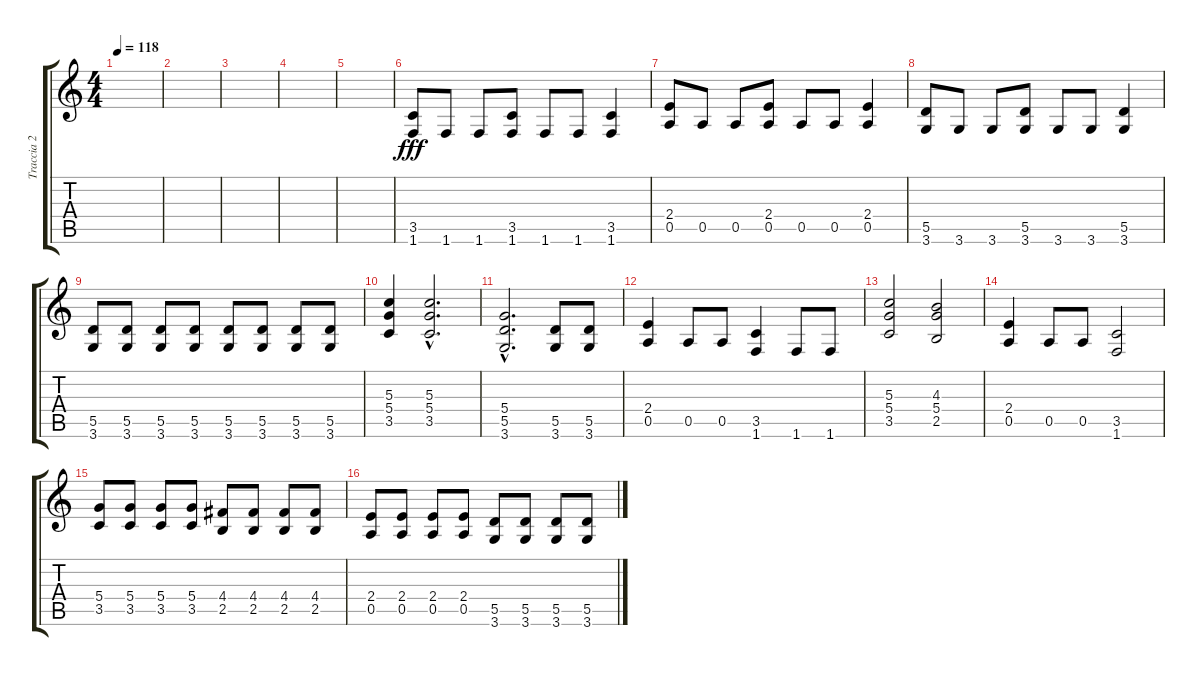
\track ("Traccia 2" "Traccia 2") {instrument distortionguitar}
\staff {score tabs}
\tuning (E4 B3 G3 D3 A2 E2) {hide}
\ts (4 4)
\tempo 118
\clef g2
\ks c
|
|
|
|
|
(3.5 1.6).8{dy fff} 1.6.8 1.6.8 (3.5 1.6).8 1.6.8 1.6.8 (3.5 1.6).4 |
(2.4 0.5).8 0.5.8 0.5.8 (2.4 0.5).8 0.5.8 0.5.8 (2.4 0.5).4 |
(5.5 3.6).8 3.6.8 3.6.8 (5.5 3.6).8 3.6.8 3.6.8 (5.5 3.6).4 |
(5.5 3.6).8 (5.5 3.6).8 (5.5 3.6).8 (5.5 3.6).8 (5.5 3.6).8 (5.5 3.6).8 (5.5 3.6).8 (5.5 3.6).8 |
(5.3 5.4 3.5).4 (5.3{hac} 5.4{hac} 3.5{hac}).2{d} |
(5.4{hac} 5.5{hac} 3.6{hac}).2{d} (5.5 3.6).8 (5.5 3.6).8 |
(2.4 0.5).4 0.5.8 0.5.8 (3.5 1.6).4 1.6.8 1.6.8 |
(5.3 5.4 3.5).2 (4.3 5.4 2.5).2 |
(2.4 0.5).4 0.5.8 0.5.8 (3.5 1.6).2 |
(5.4 3.5).8 (5.4 3.5).8 (5.4 3.5).8 (5.4 3.5).8 (4.4 2.5).8 (4.4 2.5).8 (4.4 2.5).8 (4.4 2.5).8 |
(2.4 0.5).8 (2.4 0.5).8 (2.4 0.5).8 (2.4 0.5).8 (5.5 3.6).8 (5.5 3.6).8 (5.5 3.6).8 (5.5 3.6).8
